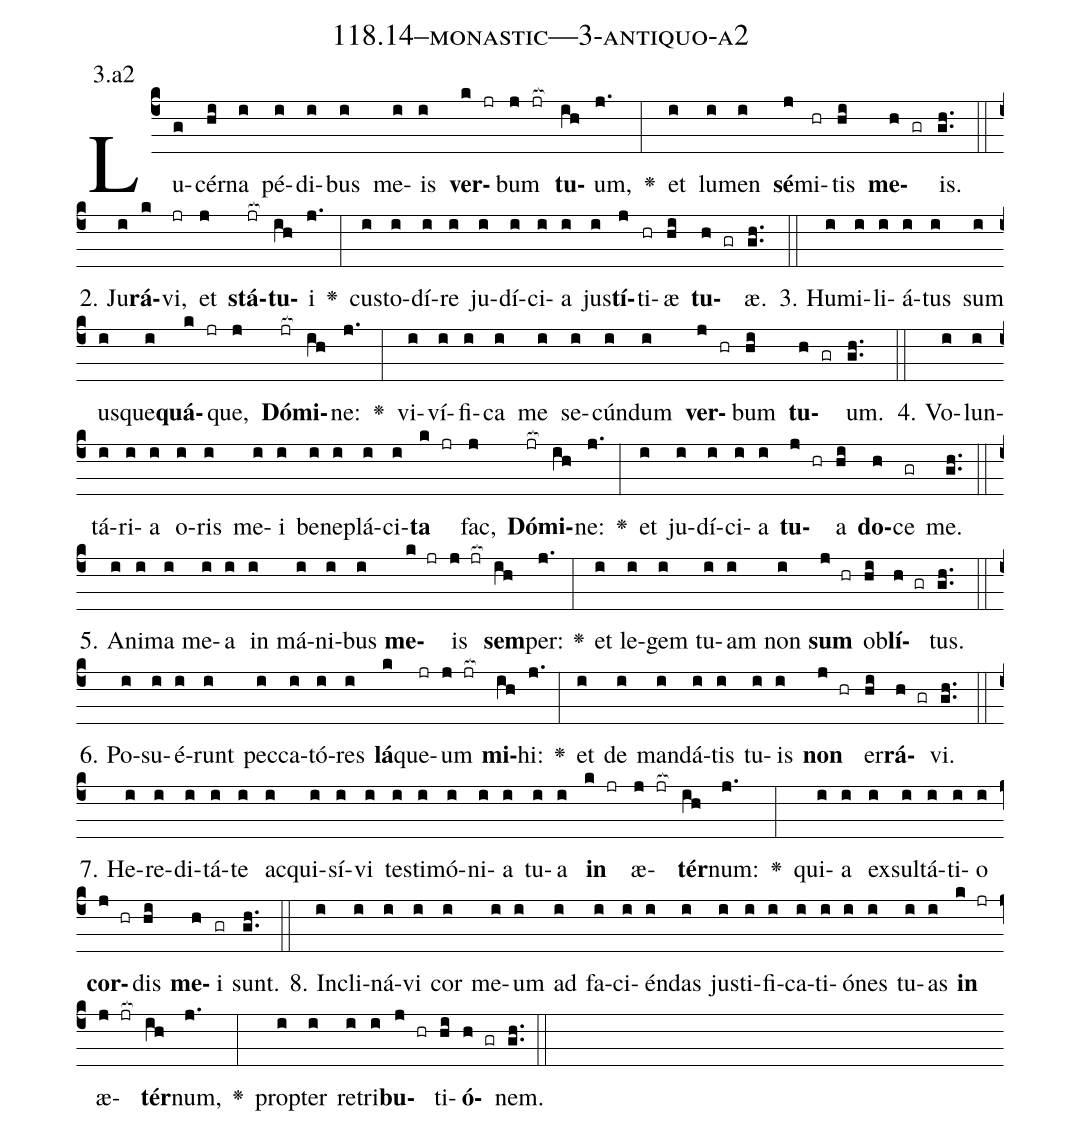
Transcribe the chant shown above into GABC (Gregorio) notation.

name: 118.14--monastic---3-antiquo-a2;
annotation: 3.a2;
%%
(c4)Lu(g)cér(hi)na(i) pé(i)di(i)bus(i) me(i)is(i) <b>ver</b>(k jr)bum(j jr[ocb:1{]) <b>tu</b>(ih[ocb:0}])um,(j.) <v>\greheightstar</v>(:) et(i) lu(i)men(i) <b>sé</b>(j)mi(hr)tis(hi) <b>me</b>(h gr)is.(gh..) (::)
2. Ju(i)<b>rá</b>(k)vi,(jr) et(j) <b>stá</b>(jr[ocb:1{])<b>tu</b>(ih[ocb:0}])i(j.) <v>\greheightstar</v>(:) cus(i)to(i)dí(i)re(i) ju(i)dí(i)ci(i)a(i) jus(i)<b>tí</b>(j)ti(hr)æ(hi) <b>tu</b>(h gr)æ.(gh..) (::)
3. Hu(i)mi(i)li(i)á(i)tus(i) sum(i) us(i)que(i)<b>quá</b>(k jr)que,(j) <b>Dó</b>(jr[ocb:1{])<b>mi</b>(ih[ocb:0}])ne:(j.) <v>\greheightstar</v>(:) vi(i)ví(i)fi(i)ca(i) me(i) se(i)cún(i)dum(i) <b>ver</b>(j hr)bum(hi) <b>tu</b>(h gr)um.(gh..) (::)
4. Vo(i)lun(i)tá(i)ri(i)a(i) o(i)ris(i) me(i)i(i) be(i)ne(i)plá(i)ci(i)<b>ta</b>(k jr) fac,(j) <b>Dó</b>(jr[ocb:1{])<b>mi</b>(ih[ocb:0}])ne:(j.) <v>\greheightstar</v>(:) et(i) ju(i)dí(i)ci(i)a(i) <b>tu</b>(j hr)a(hi) <b>do</b>(h)ce(gr) me.(gh..) (::)
5. A(i)ni(i)ma(i) me(i)a(i) in(i) má(i)ni(i)bus(i) <b>me</b>(k jr)is(j jr[ocb:1{]) <b>sem</b>(ih[ocb:0}])per:(j.) <v>\greheightstar</v>(:) et(i) le(i)gem(i) tu(i)am(i) non(i) <b>sum</b>(j hr) ob(hi)<b>lí</b>(h gr)tus.(gh..) (::)
6. Po(i)su(i)é(i)runt(i) pec(i)ca(i)tó(i)res(i) <b>lá</b>(k)que(jr)um(j jr[ocb:1{]) <b>mi</b>(ih[ocb:0}])hi:(j.) <v>\greheightstar</v>(:) et(i) de(i) man(i)dá(i)tis(i) tu(i)is(i) <b>non</b>(j hr) er(hi)<b>rá</b>(h gr)vi.(gh..) (::)
7. He(i)re(i)di(i)tá(i)te(i) ac(i)qui(i)sí(i)vi(i) tes(i)ti(i)mó(i)ni(i)a(i) tu(i)a(i) <b>in</b>(k jr) æ(j jr[ocb:1{])<b>tér</b>(ih[ocb:0}])num:(j.) <v>\greheightstar</v>(:) qui(i)a(i) ex(i)sul(i)tá(i)ti(i)o(i) <b>cor</b>(j hr)dis(hi) <b>me</b>(h)i(gr) sunt.(gh..) (::)
8. In(i)cli(i)ná(i)vi(i) cor(i) me(i)um(i) ad(i) fa(i)ci(i)én(i)das(i) jus(i)ti(i)fi(i)ca(i)ti(i)ó(i)nes(i) tu(i)as(i) <b>in</b>(k jr) æ(j jr[ocb:1{])<b>tér</b>(ih[ocb:0}])num,(j.) <v>\greheightstar</v>(:) prop(i)ter(i) re(i)tri(i)<b>bu</b>(j hr)ti(hi)<b>ó</b>(h gr)nem.(gh..) (::)
